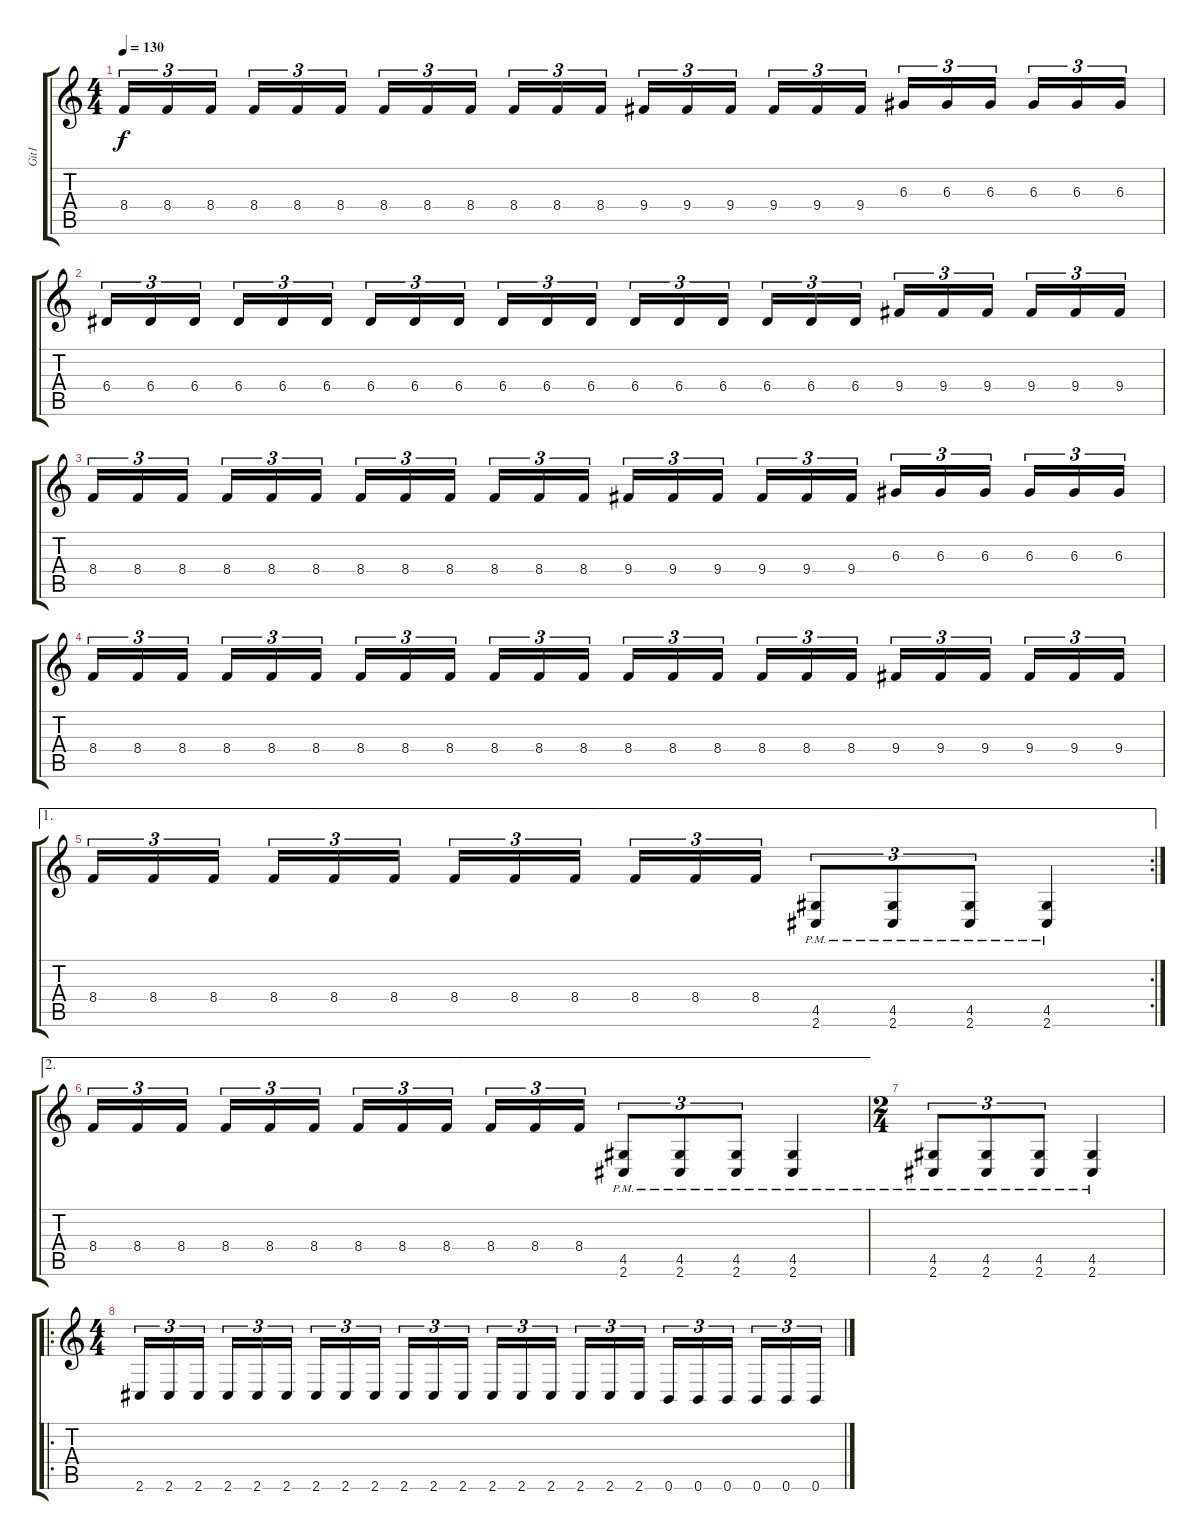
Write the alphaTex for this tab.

\track ("Git1" "Git1") {instrument distortionguitar}
\staff {score tabs}
\tuning (B3 Gb3 D3 A2 E2 B1) {hide}
\ts (4 4)
\tempo 130
\clef g2
\ks c
8.4.16{tu (3 2) dy f} 8.4.16{tu (3 2)} 8.4.16{tu (3 2)} 8.4.16{tu (3 2)} 8.4.16{tu (3 2)} 8.4.16{tu (3 2)} 8.4.16{tu (3 2)} 8.4.16{tu (3 2)} 8.4.16{tu (3 2)} 8.4.16{tu (3 2)} 8.4.16{tu (3 2)} 8.4.16{tu (3 2)} 9.4.16{tu (3 2)} 9.4.16{tu (3 2)} 9.4.16{tu (3 2)} 9.4.16{tu (3 2)} 9.4.16{tu (3 2)} 9.4.16{tu (3 2)} 6.3.16{tu (3 2)} 6.3.16{tu (3 2)} 6.3.16{tu (3 2)} 6.3.16{tu (3 2)} 6.3.16{tu (3 2)} 6.3.16{tu (3 2)} |
6.4.16{tu (3 2)} 6.4.16{tu (3 2)} 6.4.16{tu (3 2)} 6.4.16{tu (3 2)} 6.4.16{tu (3 2)} 6.4.16{tu (3 2)} 6.4.16{tu (3 2)} 6.4.16{tu (3 2)} 6.4.16{tu (3 2)} 6.4.16{tu (3 2)} 6.4.16{tu (3 2)} 6.4.16{tu (3 2)} 6.4.16{tu (3 2)} 6.4.16{tu (3 2)} 6.4.16{tu (3 2)} 6.4.16{tu (3 2)} 6.4.16{tu (3 2)} 6.4.16{tu (3 2)} 9.4.16{tu (3 2)} 9.4.16{tu (3 2)} 9.4.16{tu (3 2)} 9.4.16{tu (3 2)} 9.4.16{tu (3 2)} 9.4.16{tu (3 2)} |
8.4.16{tu (3 2)} 8.4.16{tu (3 2)} 8.4.16{tu (3 2)} 8.4.16{tu (3 2)} 8.4.16{tu (3 2)} 8.4.16{tu (3 2)} 8.4.16{tu (3 2)} 8.4.16{tu (3 2)} 8.4.16{tu (3 2)} 8.4.16{tu (3 2)} 8.4.16{tu (3 2)} 8.4.16{tu (3 2)} 9.4.16{tu (3 2)} 9.4.16{tu (3 2)} 9.4.16{tu (3 2)} 9.4.16{tu (3 2)} 9.4.16{tu (3 2)} 9.4.16{tu (3 2)} 6.3.16{tu (3 2)} 6.3.16{tu (3 2)} 6.3.16{tu (3 2)} 6.3.16{tu (3 2)} 6.3.16{tu (3 2)} 6.3.16{tu (3 2)} |
8.4.16{tu (3 2)} 8.4.16{tu (3 2)} 8.4.16{tu (3 2)} 8.4.16{tu (3 2)} 8.4.16{tu (3 2)} 8.4.16{tu (3 2)} 8.4.16{tu (3 2)} 8.4.16{tu (3 2)} 8.4.16{tu (3 2)} 8.4.16{tu (3 2)} 8.4.16{tu (3 2)} 8.4.16{tu (3 2)} 8.4.16{tu (3 2)} 8.4.16{tu (3 2)} 8.4.16{tu (3 2)} 8.4.16{tu (3 2)} 8.4.16{tu (3 2)} 8.4.16{tu (3 2)} 9.4.16{tu (3 2)} 9.4.16{tu (3 2)} 9.4.16{tu (3 2)} 9.4.16{tu (3 2)} 9.4.16{tu (3 2)} 9.4.16{tu (3 2)} |
\ae 1
\rc 2
8.4.16{tu (3 2)} 8.4.16{tu (3 2)} 8.4.16{tu (3 2)} 8.4.16{tu (3 2)} 8.4.16{tu (3 2)} 8.4.16{tu (3 2)} 8.4.16{tu (3 2)} 8.4.16{tu (3 2)} 8.4.16{tu (3 2)} 8.4.16{tu (3 2)} 8.4.16{tu (3 2)} 8.4.16{tu (3 2)} (4.5{pm} 2.6{pm}).8{tu (3 2)} (4.5{pm} 2.6{pm}).8{tu (3 2)} (4.5{pm} 2.6{pm}).8{tu (3 2)} (4.5{pm} 2.6{pm}).4 |
\ae 2
8.4.16{tu (3 2)} 8.4.16{tu (3 2)} 8.4.16{tu (3 2)} 8.4.16{tu (3 2)} 8.4.16{tu (3 2)} 8.4.16{tu (3 2)} 8.4.16{tu (3 2)} 8.4.16{tu (3 2)} 8.4.16{tu (3 2)} 8.4.16{tu (3 2)} 8.4.16{tu (3 2)} 8.4.16{tu (3 2)} (4.5{pm} 2.6{pm}).8{tu (3 2)} (4.5{pm} 2.6{pm}).8{tu (3 2)} (4.5{pm} 2.6{pm}).8{tu (3 2)} (4.5{pm} 2.6{pm}).4 |
\ts (2 4)
(4.5{pm} 2.6{pm}).8{tu (3 2)} (4.5{pm} 2.6{pm}).8{tu (3 2)} (4.5{pm} 2.6{pm}).8{tu (3 2)} (4.5{pm} 2.6{pm}).4 |
\ro
\ts (4 4)
2.6.16{tu (3 2)} 2.6.16{tu (3 2)} 2.6.16{tu (3 2)} 2.6.16{tu (3 2)} 2.6.16{tu (3 2)} 2.6.16{tu (3 2)} 2.6.16{tu (3 2)} 2.6.16{tu (3 2)} 2.6.16{tu (3 2)} 2.6.16{tu (3 2)} 2.6.16{tu (3 2)} 2.6.16{tu (3 2)} 2.6.16{tu (3 2)} 2.6.16{tu (3 2)} 2.6.16{tu (3 2)} 2.6.16{tu (3 2)} 2.6.16{tu (3 2)} 2.6.16{tu (3 2)} 0.6.16{tu (3 2)} 0.6.16{tu (3 2)} 0.6.16{tu (3 2)} 0.6.16{tu (3 2)} 0.6.16{tu (3 2)} 0.6.16{tu (3 2)}
